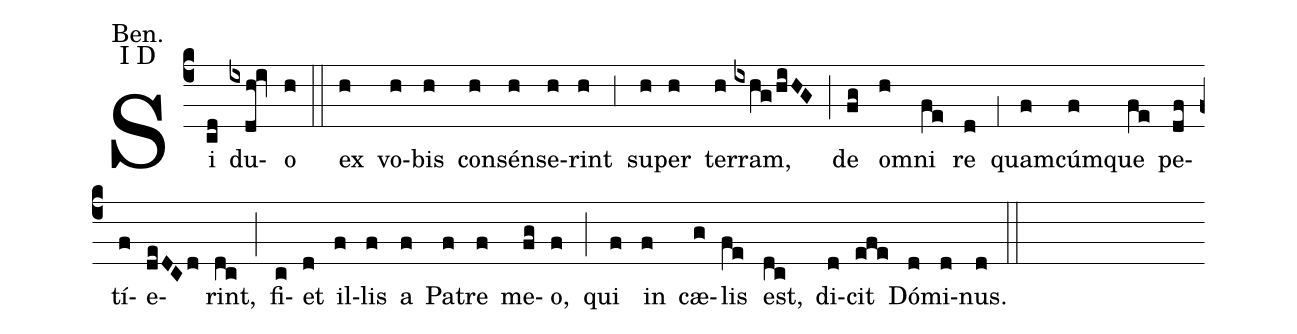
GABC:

annotation: Ben.;
annotation: I D;
%%
(c4) Si(cd) du(ixdh!iv)o(h) (::) ex(h) vo(h)bis(h) con(h)sén(h)se(h)rint(h) (;3) su(h)per(h) ter(h)ram,(ixhg/hiHG) (;) de(fg) o(h)mni(fe) re(d) (;1) quam(f)cúm(f)que(fe) pe(df)tí(f)e(deDCd)rint,(dc) (;) fi(c)et(d) il(f)lis(f) a(f) Pa(f)tre(f) me(fg)o,(f) (;) qui(f) in(f) cæ(g)lis(fe) est,(dc) di(d)cit(efe) Dó(d)mi(d)nus.(d) (::)
